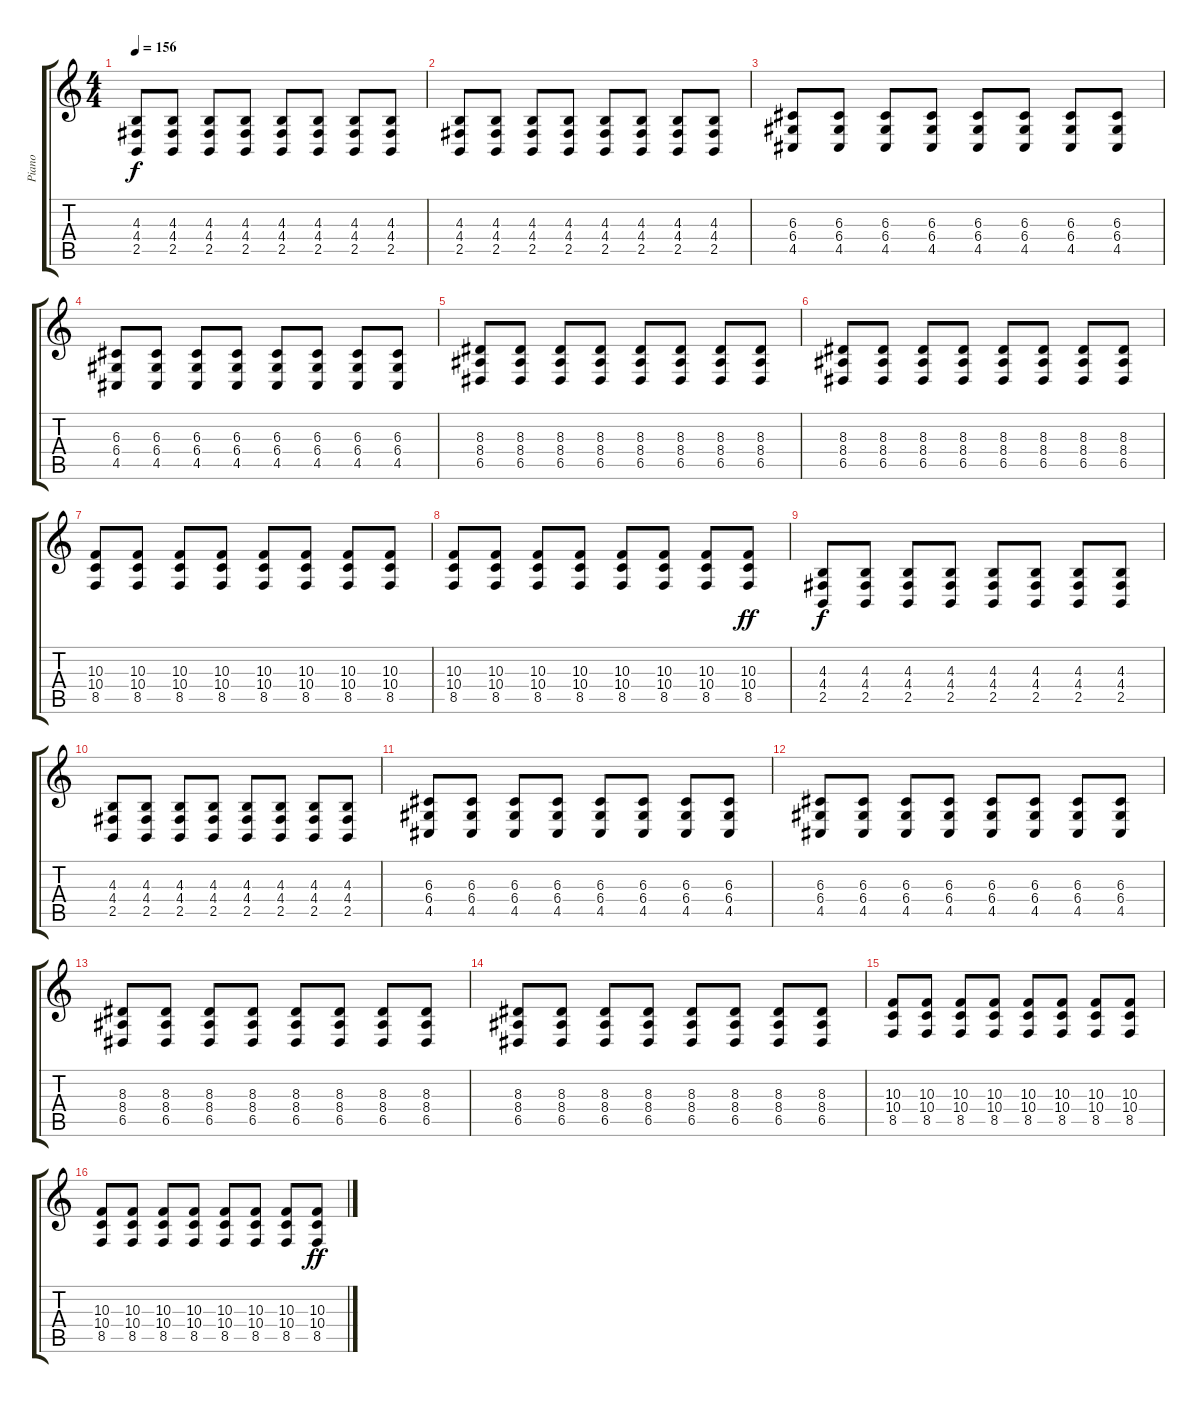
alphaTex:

\track ("Piano" "Piano") {instrument acousticgrandpiano}
\staff {score tabs}
\tuning (E4 B3 G3 D3 A2 D2) {hide}
\ts (4 4)
\tempo 156
\clef g2
\ks c
(4.3 4.4 2.5).8{dy f} (4.3 4.4 2.5).8 (4.3 4.4 2.5).8 (4.3 4.4 2.5).8 (4.3 4.4 2.5).8 (4.3 4.4 2.5).8 (4.3 4.4 2.5).8 (4.3 4.4 2.5).8 |
(4.3 4.4 2.5).8 (4.3 4.4 2.5).8 (4.3 4.4 2.5).8 (4.3 4.4 2.5).8 (4.3 4.4 2.5).8 (4.3 4.4 2.5).8 (4.3 4.4 2.5).8 (4.3 4.4 2.5).8 |
(6.3 6.4 4.5).8 (6.3 6.4 4.5).8 (6.3 6.4 4.5).8 (6.3 6.4 4.5).8 (6.3 6.4 4.5).8 (6.3 6.4 4.5).8 (6.3 6.4 4.5).8 (6.3 6.4 4.5).8 |
(6.3 6.4 4.5).8 (6.3 6.4 4.5).8 (6.3 6.4 4.5).8 (6.3 6.4 4.5).8 (6.3 6.4 4.5).8 (6.3 6.4 4.5).8 (6.3 6.4 4.5).8 (6.3 6.4 4.5).8 |
(8.3 8.4 6.5).8 (8.3 8.4 6.5).8 (8.3 8.4 6.5).8 (8.3 8.4 6.5).8 (8.3 8.4 6.5).8 (8.3 8.4 6.5).8 (8.3 8.4 6.5).8 (8.3 8.4 6.5).8 |
(8.3 8.4 6.5).8 (8.3 8.4 6.5).8 (8.3 8.4 6.5).8 (8.3 8.4 6.5).8 (8.3 8.4 6.5).8 (8.3 8.4 6.5).8 (8.3 8.4 6.5).8 (8.3 8.4 6.5).8 |
(10.3 10.4 8.5).8 (10.3 10.4 8.5).8 (10.3 10.4 8.5).8 (10.3 10.4 8.5).8 (10.3 10.4 8.5).8 (10.3 10.4 8.5).8 (10.3 10.4 8.5).8 (10.3 10.4 8.5).8 |
(10.3 10.4 8.5).8 (10.3 10.4 8.5).8 (10.3 10.4 8.5).8 (10.3 10.4 8.5).8 (10.3 10.4 8.5).8 (10.3 10.4 8.5).8 (10.3 10.4 8.5).8 (10.3 10.4 8.5).8{dy ff} |
(4.3 4.4 2.5).8{dy f} (4.3 4.4 2.5).8 (4.3 4.4 2.5).8 (4.3 4.4 2.5).8 (4.3 4.4 2.5).8 (4.3 4.4 2.5).8 (4.3 4.4 2.5).8 (4.3 4.4 2.5).8 |
(4.3 4.4 2.5).8 (4.3 4.4 2.5).8 (4.3 4.4 2.5).8 (4.3 4.4 2.5).8 (4.3 4.4 2.5).8 (4.3 4.4 2.5).8 (4.3 4.4 2.5).8 (4.3 4.4 2.5).8 |
(6.3 6.4 4.5).8 (6.3 6.4 4.5).8 (6.3 6.4 4.5).8 (6.3 6.4 4.5).8 (6.3 6.4 4.5).8 (6.3 6.4 4.5).8 (6.3 6.4 4.5).8 (6.3 6.4 4.5).8 |
(6.3 6.4 4.5).8 (6.3 6.4 4.5).8 (6.3 6.4 4.5).8 (6.3 6.4 4.5).8 (6.3 6.4 4.5).8 (6.3 6.4 4.5).8 (6.3 6.4 4.5).8 (6.3 6.4 4.5).8 |
(8.3 8.4 6.5).8 (8.3 8.4 6.5).8 (8.3 8.4 6.5).8 (8.3 8.4 6.5).8 (8.3 8.4 6.5).8 (8.3 8.4 6.5).8 (8.3 8.4 6.5).8 (8.3 8.4 6.5).8 |
(8.3 8.4 6.5).8 (8.3 8.4 6.5).8 (8.3 8.4 6.5).8 (8.3 8.4 6.5).8 (8.3 8.4 6.5).8 (8.3 8.4 6.5).8 (8.3 8.4 6.5).8 (8.3 8.4 6.5).8 |
(10.3 10.4 8.5).8 (10.3 10.4 8.5).8 (10.3 10.4 8.5).8 (10.3 10.4 8.5).8 (10.3 10.4 8.5).8 (10.3 10.4 8.5).8 (10.3 10.4 8.5).8 (10.3 10.4 8.5).8 |
(10.3 10.4 8.5).8 (10.3 10.4 8.5).8 (10.3 10.4 8.5).8 (10.3 10.4 8.5).8 (10.3 10.4 8.5).8 (10.3 10.4 8.5).8 (10.3 10.4 8.5).8 (10.3 10.4 8.5).8{dy ff}
